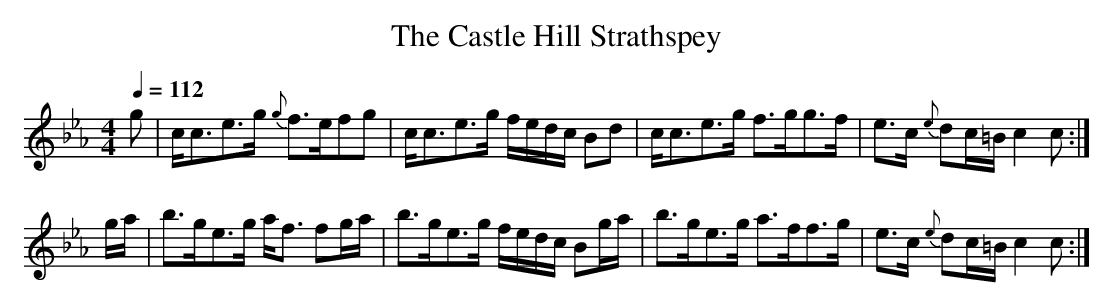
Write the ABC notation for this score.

X:1
T:The Castle Hill Strathspey
M:4/4
L:1/8
Q:1/4=112
K:C Minor
g   |c<ce>g {g}f>efg    |c<ce>g f/e/d/c/ Bd   |c<ce>g f>gg>f|e>c {e}dc/=B/ c2c:|
g/a/|b>ge>g    a<f fg/a/|b>ge>g f/e/d/c/ Bg/a/|b>ge>g a>ff>g|e>c {e}dc/=B/ c2c:|
